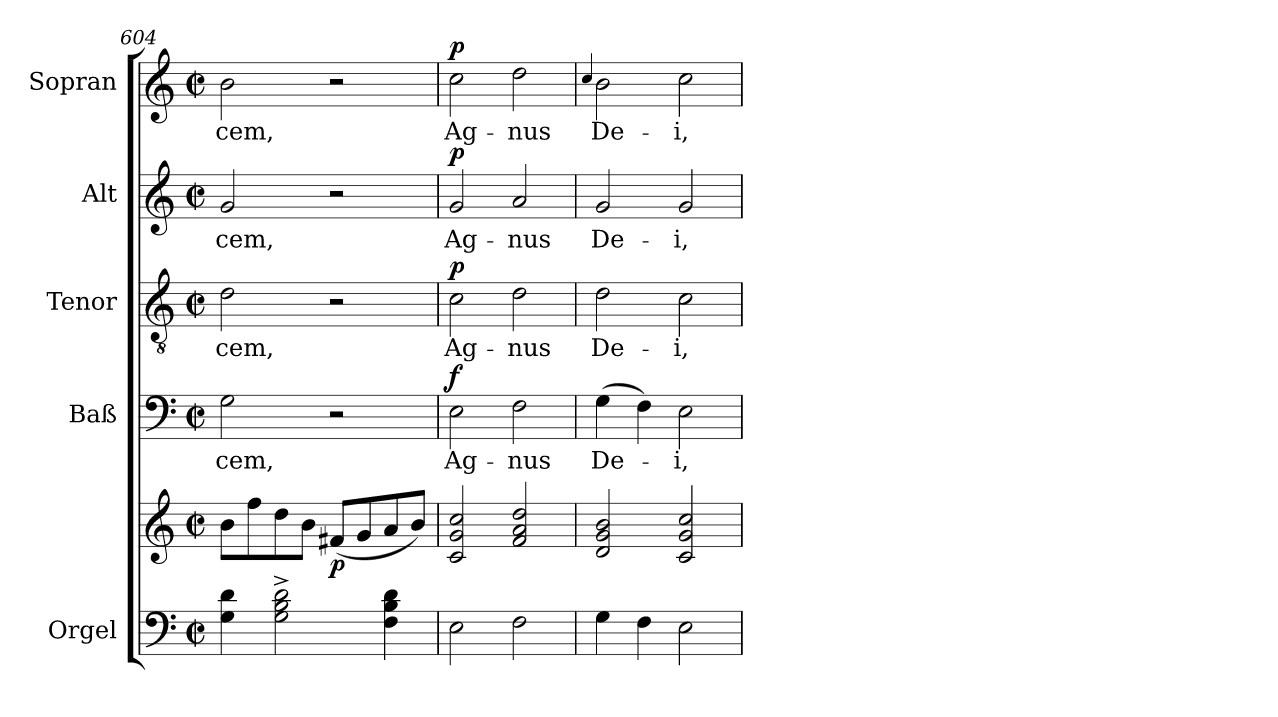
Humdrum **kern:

**kern	**kern	**dynam	**kern	**text	**dynam	**kern	**text	**dynam	**kern	**text	**dynam	**kern	**text	**dynam
*part5	*part5	*part5	*part4	*part4	*part4	*part3	*part3	*part3	*part2	*part2	*part2	*part1	*part1	*part1
*staff6	*staff5	*staff5/6	*staff4	*staff4	*staff4	*staff3	*staff3	*staff3	*staff2	*staff2	*staff2	*staff1	*staff1	*staff1
*I"Orgel	*	*	*I"Baß	*	*	*I"Tenor	*	*	*I"Alt	*	*	*I"Sopran	*	*
*clefF4	*clefG2	*	*clefF4	*	*	*clefGv2	*	*	*clefG2	*	*	*clefG2	*	*
*k[]	*k[]	*	*k[]	*	*	*k[]	*	*	*k[]	*	*	*k[]	*	*
*C:	*C:	*	*C:	*	*	*C:	*	*	*C:	*	*	*C:	*	*
*M2/2	*M2/2	*	*M2/2	*	*	*M2/2	*	*	*M2/2	*	*	*M2/2	*	*
*met(c|)	*met(c|)	*	*met(c|)	*	*	*met(c|)	*	*	*met(c|)	*	*	*met(c|)	*	*
=604	=604	=604	=604	=604	=604	=604	=604	=604	=604	=604	=604	=604	=604	=604
!	!	!	!	!LO:LY:b	!	!	!LO:LY:b	!	!	!LO:LY:b	!	!	!LO:LY:b	!
4G\ 4d\	8b\L	.	2G\	-cem,	.	2d\	-cem,	.	2g/	-cem,	.	2b\	-cem,	.
.	8ff\	.	.	.	.	.	.	.	.	.	.	.	.	.
2G\^> 2B\^> 2d\^>	8dd\	.	.	.	.	.	.	.	.	.	.	.	.	.
.	8b\J	.	.	.	.	.	.	.	.	.	.	.	.	.
!	!	!LO:DY:b	!	!	!	!	!	!	!	!	!	!	!	!
.	(<8f#X/L	p	2r	.	.	2r	.	.	2r	.	.	2r	.	.
.	8g/	.	.	.	.	.	.	.	.	.	.	.	.	.
4F\ 4B\ 4d\	8a/	.	.	.	.	.	.	.	.	.	.	.	.	.
.	8b/J)	.	.	.	.	.	.	.	.	.	.	.	.	.
=605	=605	=605	=605	=605	=605	=605	=605	=605	=605	=605	=605	=605	=605	=605
!	!	!	!	!LO:LY:b	!LO:DY:a	!	!LO:LY:b	!LO:DY:a	!	!LO:LY:b	!LO:DY:a	!	!LO:LY:b	!LO:DY:a
2E\	2c/ 2g/ 2cc/	.	2E\	Ag-	f	2c\	Ag-	p	2g/	Ag-	p	2cc\	Ag-	p
!	!	!	!	!LO:LY:b	!	!	!LO:LY:b	!	!	!LO:LY:b	!	!	!LO:LY:b	!
2F\	2f/ 2a/ 2dd/	.	2F\	-nus	.	2d\	-nus	.	2a/	-nus	.	2dd\	-nus	.
=606	=606	=606	=606	=606	=606	=606	=606	=606	=606	=606	=606	=606	=606	=606
.	.	.	.	.	.	.	.	.	.	.	.	4qqcc/	.	.
!	!	!	!	!LO:LY:b	!	!	!LO:LY:b	!	!	!LO:LY:b	!	!	!LO:LY:b	!
4G\	2d/ 2g/ 2b/	.	(>4G\	De-	.	2d\	De-	.	2g/	De-	.	2b\	De-	.
4F\	.	.	4F\)	.	.	.	.	.	.	.	.	.	.	.
!	!	!	!	!LO:LY:b	!	!	!LO:LY:b	!	!	!LO:LY:b	!	!	!LO:LY:b	!
2E\	2c/ 2g/ 2cc/	.	2E\	-i,	.	2c\	-i,	.	2g/	-i,	.	2cc\	-i,	.
=	=	=	=	=	=	=	=	=	=	=	=	=	=	=
*-	*-	*-	*-	*-	*-	*-	*-	*-	*-	*-	*-	*-	*-	*-
